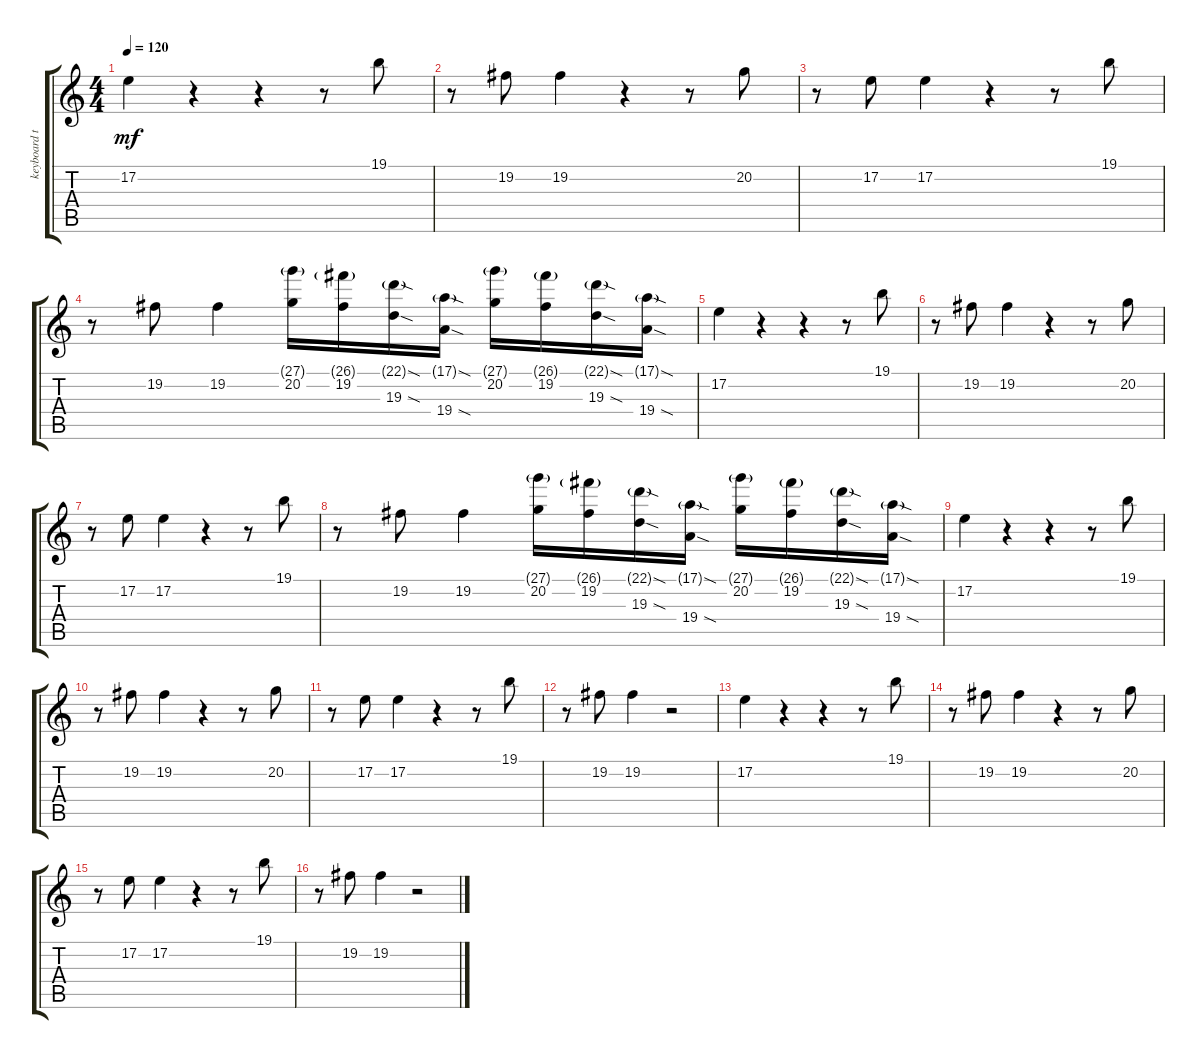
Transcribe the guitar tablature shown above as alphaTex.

\track ("keyboard top note" "keyboard t") {instrument stringensemble1}
\staff {score tabs}
\tuning (E4 B3 G3 D3 A2 E2) {hide}
\ts (4 4)
\tempo 120
\clef g2
\ks c
17.2.4{dy mf} r.4 r.4 r.8 19.1.8 |
r.8 19.2.8 19.2.4 r.4 r.8 20.2.8 |
r.8 17.2.8 17.2.4 r.4 r.8 19.1.8 |
r.8 19.2.8 19.2.4 (27.1{g} 20.2).16 (26.1{g} 19.2).16 (22.1{sod g} 19.3{sod}).16 (17.1{sod g} 19.4{sod}).16 (27.1{g} 20.2).16 (26.1{g} 19.2).16 (22.1{sod g} 19.3{sod}).16 (17.1{sod g} 19.4{sod}).16 |
17.2.4 r.4 r.4 r.8 19.1.8 |
r.8 19.2.8 19.2.4 r.4 r.8 20.2.8 |
r.8 17.2.8 17.2.4 r.4 r.8 19.1.8 |
r.8 19.2.8 19.2.4 (27.1{g} 20.2).16 (26.1{g} 19.2).16 (22.1{sod g} 19.3{sod}).16 (17.1{sod g} 19.4{sod}).16 (27.1{g} 20.2).16 (26.1{g} 19.2).16 (22.1{sod g} 19.3{sod}).16 (17.1{sod g} 19.4{sod}).16 |
17.2.4 r.4 r.4 r.8 19.1.8 |
r.8 19.2.8 19.2.4 r.4 r.8 20.2.8 |
r.8 17.2.8 17.2.4 r.4 r.8 19.1.8 |
r.8 19.2.8 19.2.4 r.2 |
17.2.4 r.4 r.4 r.8 19.1.8 |
r.8 19.2.8 19.2.4 r.4 r.8 20.2.8 |
r.8 17.2.8 17.2.4 r.4 r.8 19.1.8 |
r.8 19.2.8 19.2.4 r.2
